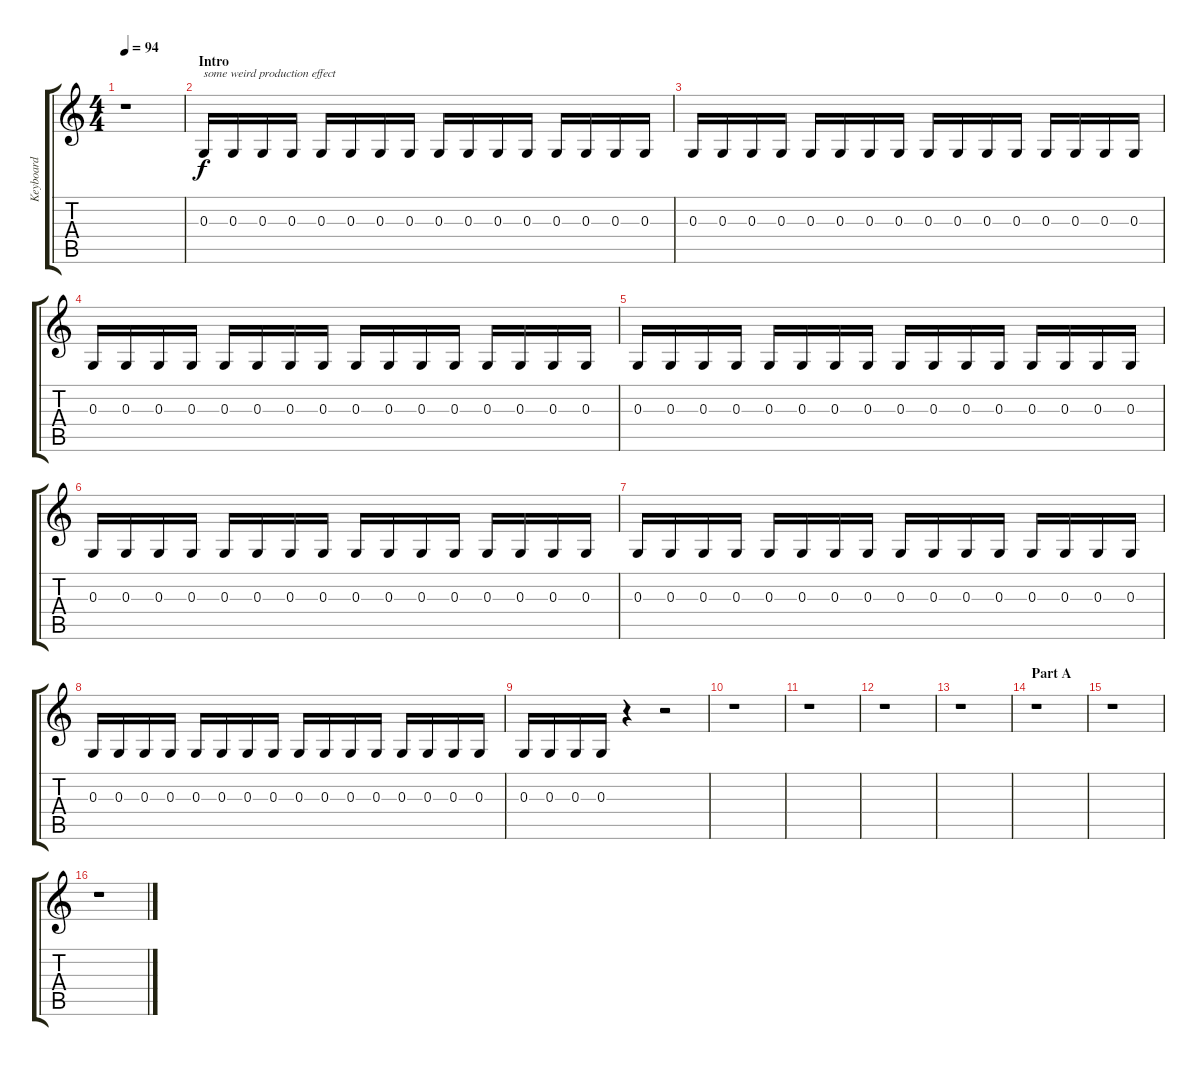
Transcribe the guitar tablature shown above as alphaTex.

\track ("Keyboard" "Keyboard") {instrument lead5charang}
\staff {score tabs}
\tuning (E4 B3 G3 D3 A2 E2) {hide}
\ts (4 4)
\tempo 94
\clef g2
\ks c
r.1{dy f instrument lead5charang} |
\section ("" "Intro")
0.3.16{txt "some weird production effect"} 0.3.16 0.3.16 0.3.16 0.3.16 0.3.16 0.3.16 0.3.16 0.3.16 0.3.16 0.3.16 0.3.16 0.3.16 0.3.16 0.3.16 0.3.16 |
0.3.16 0.3.16 0.3.16 0.3.16 0.3.16 0.3.16 0.3.16 0.3.16 0.3.16 0.3.16 0.3.16 0.3.16 0.3.16 0.3.16 0.3.16 0.3.16 |
0.3.16 0.3.16 0.3.16 0.3.16 0.3.16 0.3.16 0.3.16 0.3.16 0.3.16 0.3.16 0.3.16 0.3.16 0.3.16 0.3.16 0.3.16 0.3.16 |
0.3.16 0.3.16 0.3.16 0.3.16 0.3.16 0.3.16 0.3.16 0.3.16 0.3.16 0.3.16 0.3.16 0.3.16 0.3.16 0.3.16 0.3.16 0.3.16 |
0.3.16 0.3.16 0.3.16 0.3.16 0.3.16 0.3.16 0.3.16 0.3.16 0.3.16 0.3.16 0.3.16 0.3.16 0.3.16 0.3.16 0.3.16 0.3.16 |
0.3.16 0.3.16 0.3.16 0.3.16 0.3.16 0.3.16 0.3.16 0.3.16 0.3.16 0.3.16 0.3.16 0.3.16 0.3.16 0.3.16 0.3.16 0.3.16 |
0.3.16 0.3.16 0.3.16 0.3.16 0.3.16 0.3.16 0.3.16 0.3.16 0.3.16 0.3.16 0.3.16 0.3.16 0.3.16 0.3.16 0.3.16 0.3.16 |
0.3.16 0.3.16 0.3.16 0.3.16 r.4 r.2 |
r.1 |
r.1 |
r.1 |
r.1 |
\section ("" "Part A")
r.1 |
r.1 |
r.1
